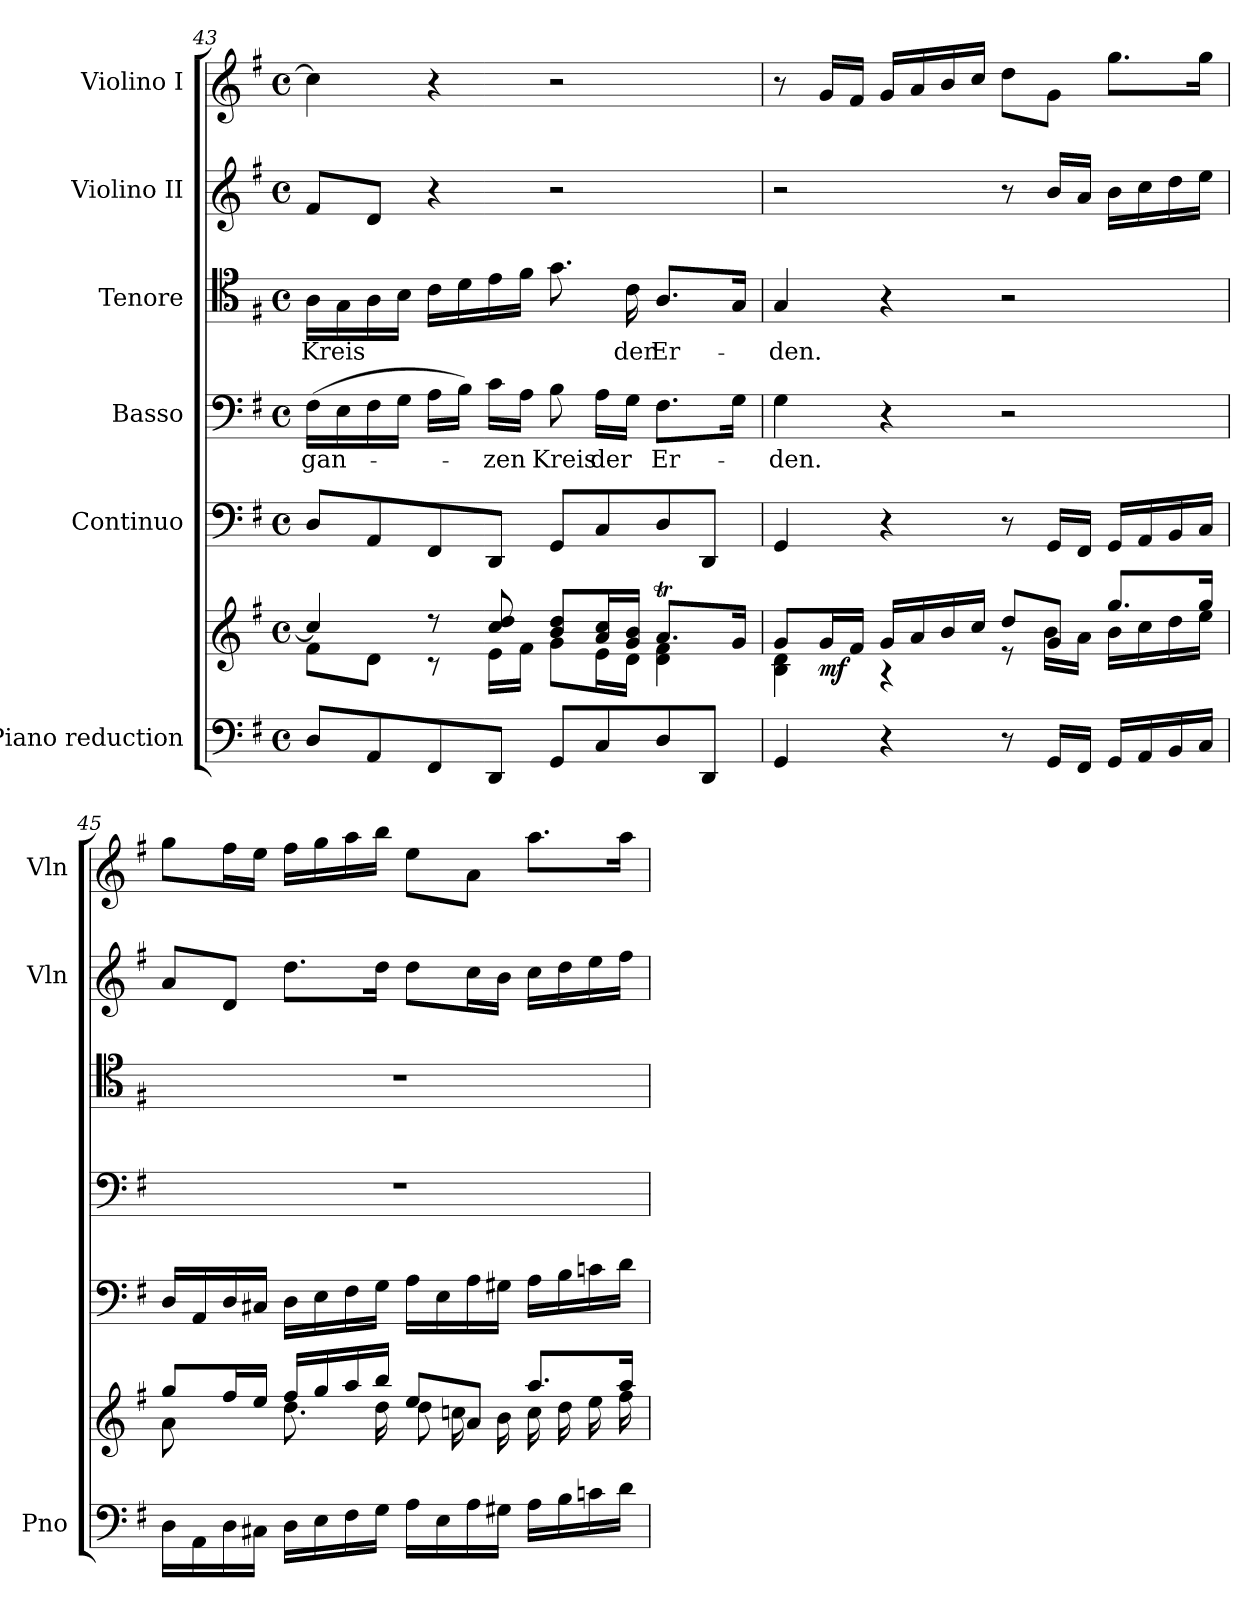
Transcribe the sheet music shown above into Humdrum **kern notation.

**kern	**kern	**dynam	**kern	**kern	**text	**kern	**text	**kern	**dynam	**kern	**dynam
*part6	*part6	*part6	*part5	*part4	*part4	*part3	*part3	*part2	*part2	*part1	*part1
*staff7	*staff6	*staff6/7	*staff5	*staff4	*staff4	*staff3	*staff3	*staff2	*staff2	*staff1	*staff1
*I"Piano reduction	*	*	*I"Continuo	*I"Basso	*	*I"Tenore	*	*I"Violino II	*	*I"Violino I	*
*I'Pno	*	*	*	*	*	*	*	*I'Vln	*	*I'Vln	*
*clefF4	*clefG2	*	*clefF4	*clefF4	*	*clefC4	*	*clefG2	*	*clefG2	*
*k[f#]	*k[f#]	*	*k[f#]	*k[f#]	*	*k[f#]	*	*k[f#]	*	*k[f#]	*
*M4/4	*M4/4	*	*M4/4	*M4/4	*	*M4/4	*	*M4/4	*	*M4/4	*
*met(c)	*met(c)	*	*met(c)	*met(c)	*	*met(c)	*	*met(c)	*	*met(c)	*
=43	=43	=43	=43	=43	=43	=43	=43	=43	=43	=43	=43
*	*^	*	*	*	*	*	*	*	*	*	*
!	!	!	!	!	!	!LO:LY:b	!	!LO:LY:b	!	!	!	!
8D/L	4cc/]	8f#\L	.	8D/L	(16F#\LL	gan-	16A\LL	Kreis	8f#/L	.	4cc\]	.
.	.	.	.	.	16E\	.	16G\	.	.	.	.	.
8AA/	.	8d\J	.	8AA/	16F#\	.	16A\	.	8d/J	.	.	.
.	.	.	.	.	16G\JJ	.	16B\JJ	.	.	.	.	.
8FF#/	8r	8r	.	8FF#/	16A\LL	.	16c\LL	.	4r	.	4r	.
.	.	.	.	.	16B\JJ)	.	16d\	.	.	.	.	.
!	!	!	!	!	!	!LO:LY:b	!	!	!	!	!	!
8DD/J	8cc/ 8dd/	16e\LL	.	8DD/J	16c\LL	-zen	16e\	.	.	.	.	.
.	.	16f#\JJ	.	.	16A\JJ	.	16f#\JJ	.	.	.	.	.
!	!	!	!	!	!	!LO:LY:b	!	!	!	!	!	!
8GG/L	8b/ 8dd/L	8g\L	.	8GG/L	8B\	Kreis	8.g\	.	2r	.	2r	.
!	!	!	!	!	!	!LO:LY:b	!	!	!	!	!	!
8C/	16a/ 16cc/L	16e\L	.	8C/	16A\LL	der	.	.	.	.	.	.
!	!	!	!	!	!	!	!	!LO:LY:b	!	!	!	!
.	16g/ 16b/JJ	16d\JJ	.	.	16G\JJ	.	16c\	der	.	.	.	.
!	!	!	!	!	!	!LO:LY:b	!	!LO:LY:b	!	!	!	!
8D/	8.aT/L	4d\ 4f#\	.	8D/	8.F#\L	Er-	8.A/L	Er-	.	.	.	.
8DD/J	.	.	.	8DD/J	.	.	.	.	.	.	.	.
.	16g/Jk	.	.	.	16G\Jk	.	16G/Jk	.	.	.	.	.
=44	=44	=44	=44	=44	=44	=44	=44	=44	=44	=44	=44	=44
!	!	!	!	!	!	!LO:LY:b	!	!LO:LY:b	!	!	!	!
4GG/	8g/L	4B\ 4d\	.	4GG/	4G\	-den.	4G/	-den.	2r	.	8r	.
!	!	!	!LO:DY:b	!	!	!	!	!	!	!	!	!LO:DY:b
.	16g/L	.	mf	.	.	.	.	.	.	.	16g/LL	other-dynamics
.	16f#/JJ	.	.	.	.	.	.	.	.	.	16f#/JJ	.
4r	16g/LL	4r	.	4r	4r	.	4r	.	.	.	16g/LL	.
.	16a/	.	.	.	.	.	.	.	.	.	16a/	.
.	16b/	.	.	.	.	.	.	.	.	.	16b/	.
.	16cc/JJ	.	.	.	.	.	.	.	.	.	16cc/JJ	.
8r	8dd/L	8r	.	8r	2r	.	2r	.	8r	.	8dd\L	.
!	!	!	!	!	!	!	!	!	!	!LO:DY:b	!	!
16GG/LL	8g/J	16b\LL	.	16GG/LL	.	.	.	.	16b/LL	other-dynamics	8g\J	.
16FF#/JJ	.	16a\JJ	.	16FF#/JJ	.	.	.	.	16a/JJ	.	.	.
16GG/LL	8.gg/L	16b\LL	.	16GG/LL	.	.	.	.	16b\LL	.	8.gg\L	.
16AA/	.	16cc\	.	16AA/	.	.	.	.	16cc\	.	.	.
16BB/	.	16dd\	.	16BB/	.	.	.	.	16dd\	.	.	.
16C/JJ	16gg/Jk	16ee\JJ	.	16C/JJ	.	.	.	.	16ee\JJ	.	16gg\Jk	.
!!LO:LB:g=z
=45	=45	=45	=45	=45	=45	=45	=45	=45	=45	=45	=45	=45
*^	*	*	*	*	*	*	*	*	*	*	*	*
8ryy	16D\LL	8gg/L	8a\L	.	16D/LL	1r	.	1r	.	8a/L	.	8gg\L	.
.	16AA\	.	.	.	16AA/	.	.	.	.	.	.	.	.
8D/J	16D\	16ff#/L	8ryy	.	16D/	.	.	.	.	8d/J	.	16ff#\L	.
.	16C#X\JJ	16ee/JJ	.	.	16C#X/JJ	.	.	.	.	.	.	16ee\JJ	.
2.ryy	16D\LL	16ff#/LL	8.dd\L	.	16D\LL	.	.	.	.	8.dd\L	.	16ff#\LL	.
.	16E\	16gg/	.	.	16E\	.	.	.	.	.	.	16gg\	.
.	16F#\	16aa/	.	.	16F#\	.	.	.	.	.	.	16aa\	.
.	16G\JJ	16bb/JJ	16dd\Jk	.	16G\JJ	.	.	.	.	16dd\Jk	.	16bb\JJ	.
.	16A\LL	8ee/L	8dd\L	.	16A\LL	.	.	.	.	8dd\L	.	8ee\L	.
.	16E\	.	.	.	16E\	.	.	.	.	.	.	.	.
.	16A\	8a/J	16ccn\L	.	16A\	.	.	.	.	16cc\L	.	8a\J	.
.	16G#X\JJ	.	16b\JJ	.	16G#X\JJ	.	.	.	.	16b\JJ	.	.	.
.	16A\LL	8.aa/L	16cc\LL	.	16A\LL	.	.	.	.	16cc\LL	.	8.aa\L	.
.	16B\	.	16dd\	.	16B\	.	.	.	.	16dd\	.	.	.
.	16cn\	.	16ee\	.	16cn\	.	.	.	.	16ee\	.	.	.
.	16d\JJ	16aa/Jk	16ff#\JJ	.	16d\JJ	.	.	.	.	16ff#\JJ	.	16aa\Jk	.
*v	*v	*	*	*	*	*	*	*	*	*	*	*	*
*	*v	*v	*	*	*	*	*	*	*	*	*	*
=	=	=	=	=	=	=	=	=	=	=	=
*-	*-	*-	*-	*-	*-	*-	*-	*-	*-	*-	*-
